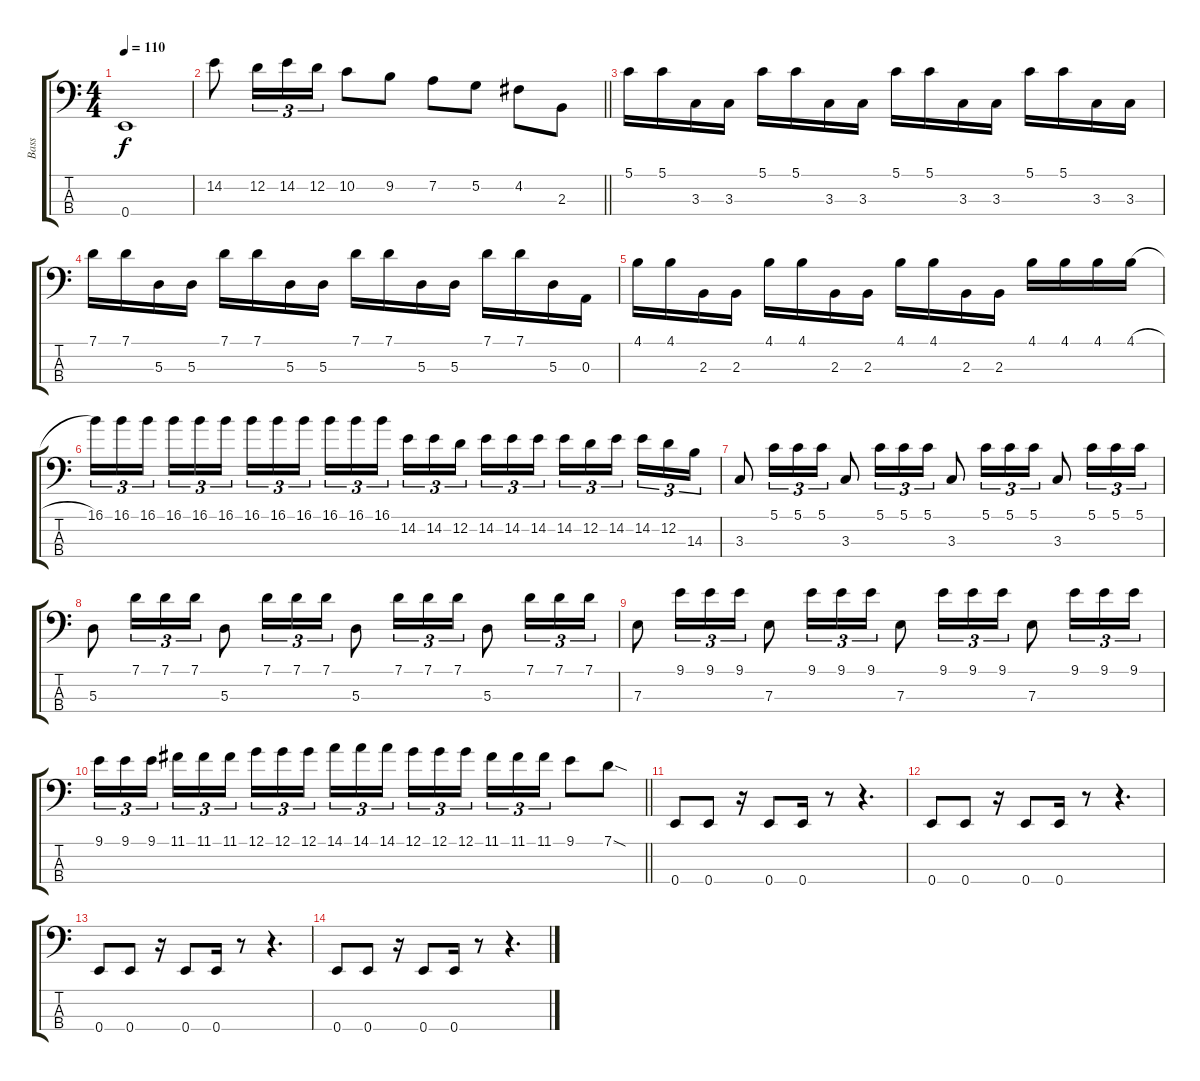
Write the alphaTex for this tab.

\track ("Bass" "Bass") {instrument electricbassfinger}
\staff {score tabs}
\tuning (G2 D2 A1 E1) {hide}
\ts (4 4)
\tempo 110
\clef f4
\ks c
0.4.1{dy f} |
\barLineRight lightlight
14.2.8 12.2.16{tu (3 2)} 14.2.16{tu (3 2)} 12.2.16{tu (3 2)} 10.2.8 9.2.8 7.2.8 5.2.8 4.2.8 2.3.8 |
5.1.16 5.1.16 3.3.16 3.3.16 5.1.16 5.1.16 3.3.16 3.3.16 5.1.16 5.1.16 3.3.16 3.3.16 5.1.16 5.1.16 3.3.16 3.3.16 |
7.1.16 7.1.16 5.3.16 5.3.16 7.1.16 7.1.16 5.3.16 5.3.16 7.1.16 7.1.16 5.3.16 5.3.16 7.1.16 7.1.16 5.3.16 0.3.16 |
4.1.16 4.1.16 2.3.16 2.3.16 4.1.16 4.1.16 2.3.16 2.3.16 4.1.16 4.1.16 2.3.16 2.3.16 4.1.16 4.1.16 4.1.16 4.1{h}.16 |
16.1.16{tu (3 2)} 16.1.16{tu (3 2)} 16.1.16{tu (3 2) beam splitsecondary} 16.1.16{tu (3 2)} 16.1.16{tu (3 2)} 16.1.16{tu (3 2)} 16.1.16{tu (3 2)} 16.1.16{tu (3 2)} 16.1.16{tu (3 2) beam splitsecondary} 16.1.16{tu (3 2)} 16.1.16{tu (3 2)} 16.1.16{tu (3 2)} 14.2.16{tu (3 2)} 14.2.16{tu (3 2)} 12.2.16{tu (3 2) beam splitsecondary} 14.2.16{tu (3 2)} 14.2.16{tu (3 2)} 14.2.16{tu (3 2)} 14.2.16{tu (3 2)} 12.2.16{tu (3 2)} 14.2.16{tu (3 2) beam splitsecondary} 14.2.16{tu (3 2)} 12.2.16{tu (3 2)} 14.3.16{tu (3 2)} |
3.3.8 5.1.16{tu (3 2)} 5.1.16{tu (3 2)} 5.1.16{tu (3 2)} 3.3.8 5.1.16{tu (3 2)} 5.1.16{tu (3 2)} 5.1.16{tu (3 2)} 3.3.8 5.1.16{tu (3 2)} 5.1.16{tu (3 2)} 5.1.16{tu (3 2)} 3.3.8 5.1.16{tu (3 2)} 5.1.16{tu (3 2)} 5.1.16{tu (3 2)} |
5.3.8 7.1.16{tu (3 2)} 7.1.16{tu (3 2)} 7.1.16{tu (3 2)} 5.3.8 7.1.16{tu (3 2)} 7.1.16{tu (3 2)} 7.1.16{tu (3 2)} 5.3.8 7.1.16{tu (3 2)} 7.1.16{tu (3 2)} 7.1.16{tu (3 2)} 5.3.8 7.1.16{tu (3 2)} 7.1.16{tu (3 2)} 7.1.16{tu (3 2)} |
7.3.8 9.1.16{tu (3 2)} 9.1.16{tu (3 2)} 9.1.16{tu (3 2)} 7.3.8 9.1.16{tu (3 2)} 9.1.16{tu (3 2)} 9.1.16{tu (3 2)} 7.3.8 9.1.16{tu (3 2)} 9.1.16{tu (3 2)} 9.1.16{tu (3 2)} 7.3.8 9.1.16{tu (3 2)} 9.1.16{tu (3 2)} 9.1.16{tu (3 2)} |
\barLineRight lightlight
9.1.16{tu (3 2)} 9.1.16{tu (3 2)} 9.1.16{tu (3 2) beam splitsecondary} 11.1.16{tu (3 2)} 11.1.16{tu (3 2)} 11.1.16{tu (3 2)} 12.1.16{tu (3 2)} 12.1.16{tu (3 2)} 12.1.16{tu (3 2) beam splitsecondary} 14.1.16{tu (3 2)} 14.1.16{tu (3 2)} 14.1.16{tu (3 2)} 12.1.16{tu (3 2)} 12.1.16{tu (3 2)} 12.1.16{tu (3 2) beam splitsecondary} 11.1.16{tu (3 2)} 11.1.16{tu (3 2)} 11.1.16{tu (3 2)} 9.1.8 7.1{sod}.8 |
0.4.8 0.4.8 r.16 0.4.8 0.4.16 r.8 r.4{d} |
0.4.8 0.4.8 r.16 0.4.8 0.4.16 r.8 r.4{d} |
0.4.8 0.4.8 r.16 0.4.8 0.4.16 r.8 r.4{d} |
0.4.8 0.4.8 r.16 0.4.8 0.4.16 r.8 r.4{d}
